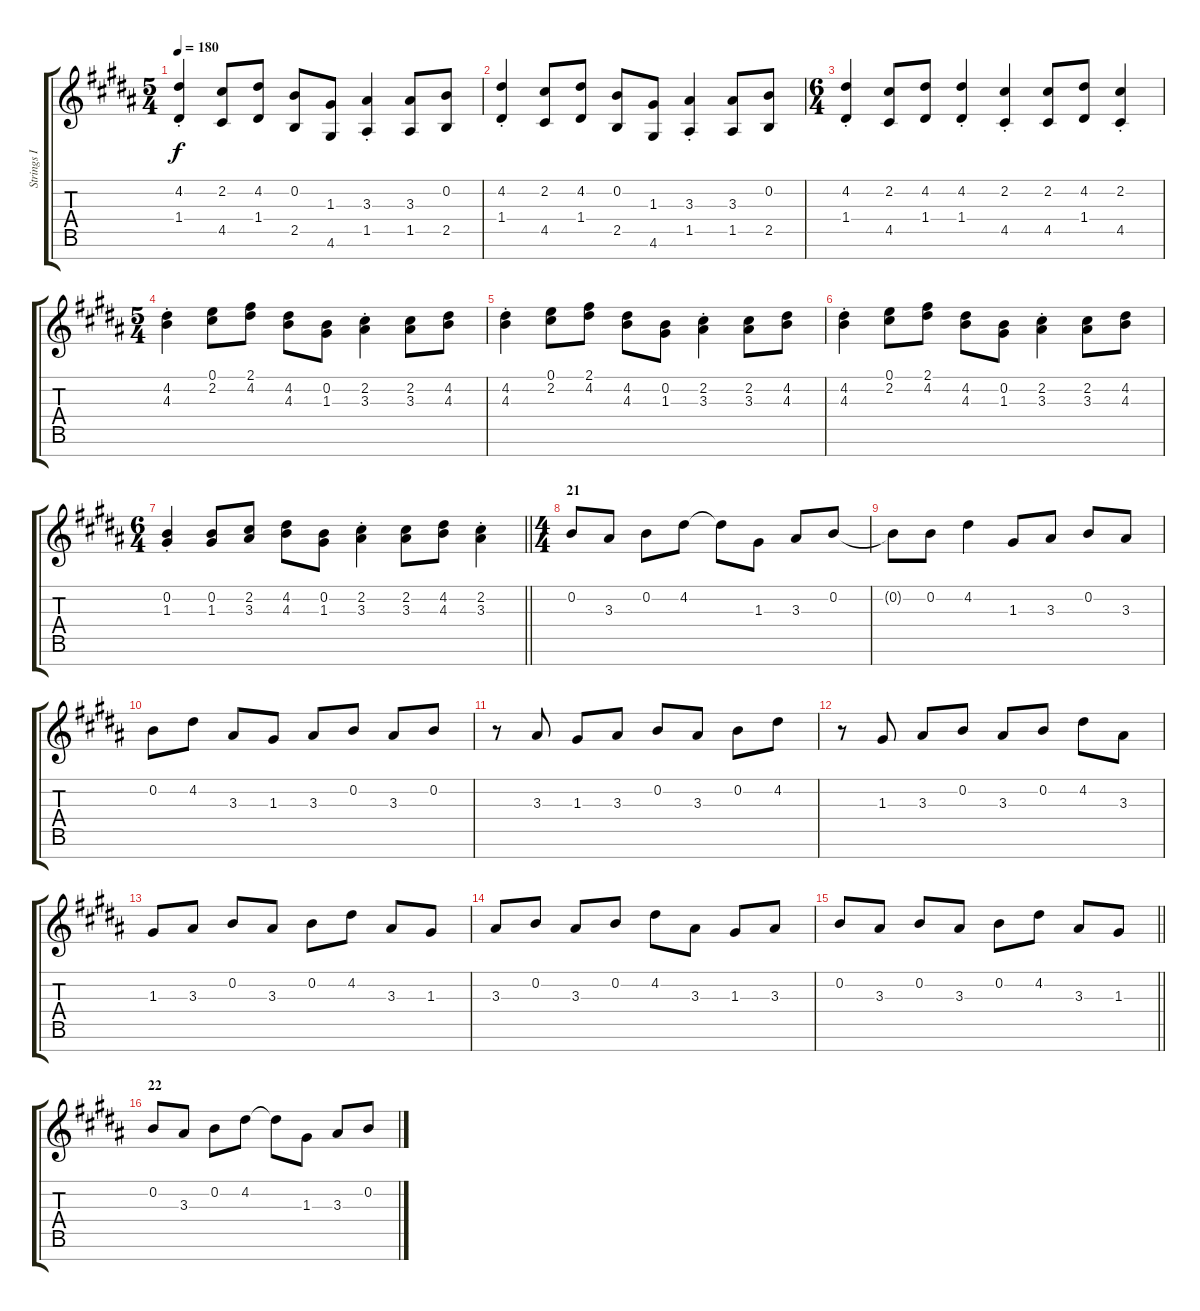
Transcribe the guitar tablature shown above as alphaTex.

\track ("Strings I" "Strings I") {instrument stringensemble1}
\staff {score tabs}
\tuning (E5 B4 G4 D4 A3 E3 B2) {hide}
\ts (5 4)
\tempo 180
\clef g2
\ks b
(4.2{st} 1.4{st}).4{dy f} (2.2 4.5).8 (4.2 1.4).8 (0.2 2.5).8 (1.3 4.6).8 (3.3{st} 1.5{st}).4 (3.3 1.5).8 (0.2 2.5).8 |
(4.2{st} 1.4{st}).4 (2.2 4.5).8 (4.2 1.4).8 (0.2 2.5).8 (1.3 4.6).8 (3.3{st} 1.5{st}).4 (3.3 1.5).8 (0.2 2.5).8 |
\ts (6 4)
(4.2{st} 1.4{st}).4 (2.2 4.5).8 (4.2 1.4).8 (4.2{st} 1.4{st}).4 (2.2{st} 4.5{st}).4 (2.2 4.5).8 (4.2 1.4).8 (2.2{st} 4.5{st}).4 |
\ts (5 4)
(4.2{st} 4.3{st}).4 (0.1 2.2).8 (2.1 4.2).8 (4.2 4.3).8 (0.2 1.3).8 (2.2{st} 3.3{st}).4 (2.2 3.3).8 (4.2 4.3).8 |
(4.2{st} 4.3{st}).4 (0.1 2.2).8 (2.1 4.2).8 (4.2 4.3).8 (0.2 1.3).8 (2.2{st} 3.3{st}).4 (2.2 3.3).8 (4.2 4.3).8 |
(4.2{st} 4.3{st}).4 (0.1 2.2).8 (2.1 4.2).8 (4.2 4.3).8 (0.2 1.3).8 (2.2{st} 3.3{st}).4 (2.2 3.3).8 (4.2 4.3).8 |
\ts (6 4)
\barLineRight lightlight
(0.2{st} 1.3{st}).4 (0.2 1.3).8 (2.2 3.3).8 (4.2 4.3).8 (0.2 1.3).8 (2.2{st} 3.3{st}).4 (2.2 3.3).8 (4.2 4.3).8 (2.2{st} 3.3{st}).4 |
\ts (4 4)
\section ("" "21")
0.2.8 3.3.8 0.2.8 4.2.8 4.2{t}.8 1.3.8 3.3.8 0.2.8 |
0.2{t}.8 0.2.8 4.2.4 1.3.8 3.3.8 0.2.8 3.3.8 |
0.2.8 4.2.8 3.3.8 1.3.8 3.3.8 0.2.8 3.3.8 0.2.8 |
r.8 3.3.8 1.3.8 3.3.8 0.2.8 3.3.8 0.2.8 4.2.8 |
r.8 1.3.8 3.3.8 0.2.8 3.3.8 0.2.8 4.2.8 3.3.8 |
1.3.8 3.3.8 0.2.8 3.3.8 0.2.8 4.2.8 3.3.8 1.3.8 |
3.3.8 0.2.8 3.3.8 0.2.8 4.2.8 3.3.8 1.3.8 3.3.8 |
\barLineRight lightlight
0.2.8 3.3.8 0.2.8 3.3.8 0.2.8 4.2.8 3.3.8 1.3.8 |
\section ("" "22")
0.2.8 3.3.8 0.2.8 4.2.8 4.2{t}.8 1.3.8 3.3.8 0.2.8
